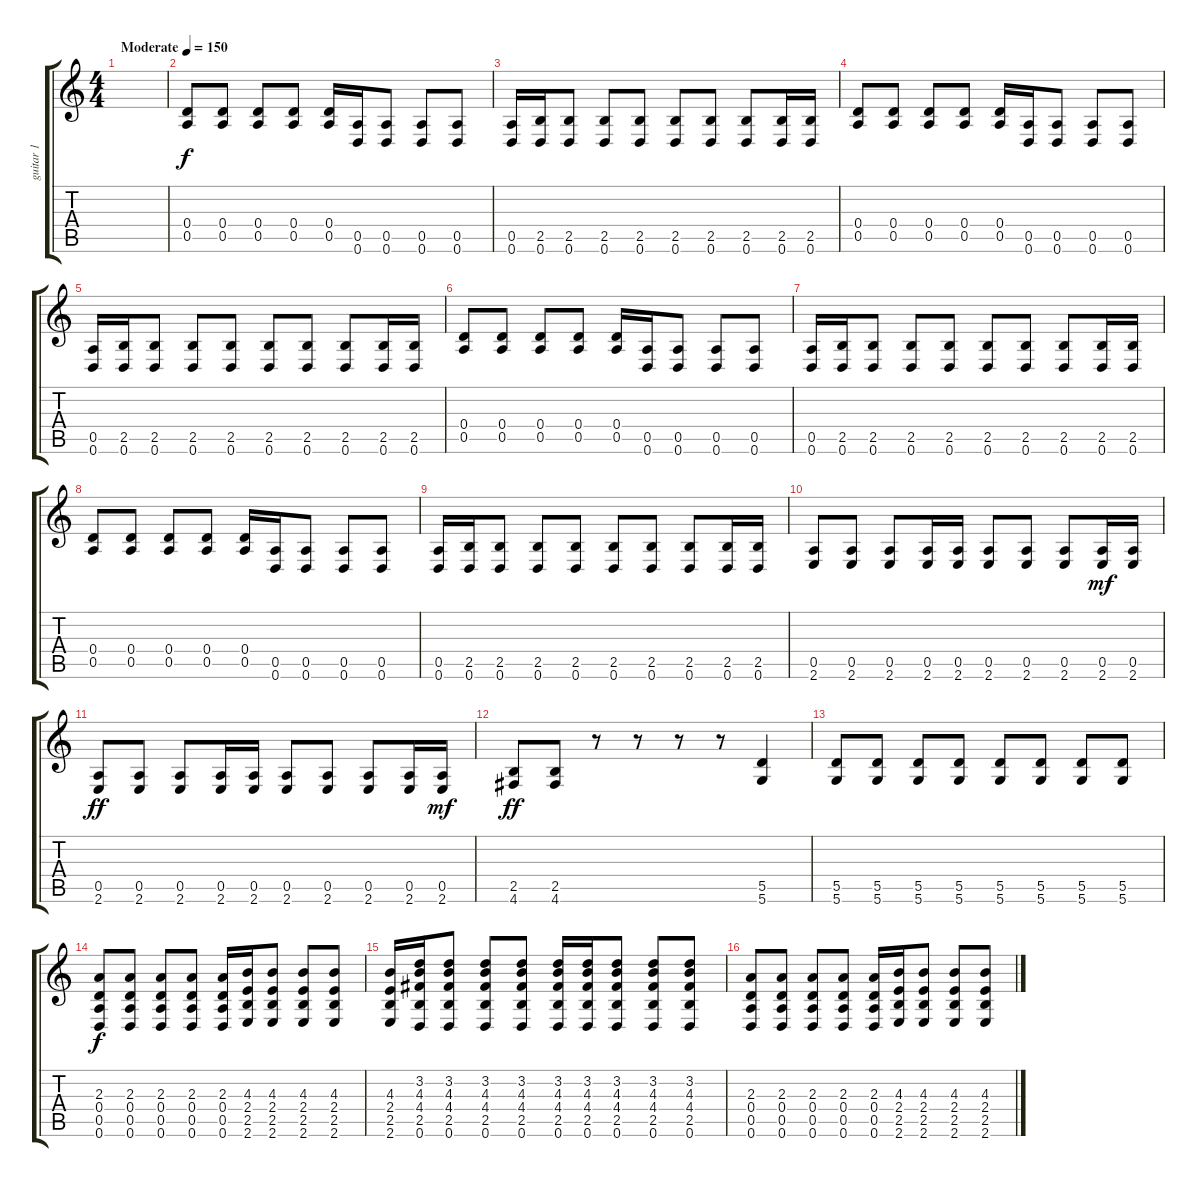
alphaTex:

\track ("guitar 1" "guitar 1") {instrument overdrivenguitar}
\staff {score tabs}
\tuning (E4 B3 G3 D3 A2 D2) {hide}
\ts (4 4)
\tempo (150 "Moderate")
\clef g2
\ks c
|
(0.4 0.5).8 (0.4 0.5).8 (0.4 0.5).8 (0.4 0.5).8 (0.4 0.5).16 (0.5 0.6).16 (0.5 0.6).8 (0.5 0.6).8 (0.5 0.6).8 |
(0.5 0.6).16 (2.5 0.6).16 (2.5 0.6).8 (2.5 0.6).8 (2.5 0.6).8 (2.5 0.6).8 (2.5 0.6).8 (2.5 0.6).8 (2.5 0.6).16 (2.5 0.6).16 |
(0.4 0.5).8 (0.4 0.5).8 (0.4 0.5).8 (0.4 0.5).8 (0.4 0.5).16 (0.5 0.6).16 (0.5 0.6).8 (0.5 0.6).8 (0.5 0.6).8 |
(0.5 0.6).16 (2.5 0.6).16 (2.5 0.6).8 (2.5 0.6).8 (2.5 0.6).8 (2.5 0.6).8 (2.5 0.6).8 (2.5 0.6).8 (2.5 0.6).16 (2.5 0.6).16 |
(0.4 0.5).8 (0.4 0.5).8 (0.4 0.5).8 (0.4 0.5).8 (0.4 0.5).16 (0.5 0.6).16 (0.5 0.6).8 (0.5 0.6).8 (0.5 0.6).8 |
(0.5 0.6).16 (2.5 0.6).16 (2.5 0.6).8 (2.5 0.6).8 (2.5 0.6).8 (2.5 0.6).8 (2.5 0.6).8 (2.5 0.6).8 (2.5 0.6).16 (2.5 0.6).16 |
(0.4 0.5).8 (0.4 0.5).8 (0.4 0.5).8 (0.4 0.5).8 (0.4 0.5).16 (0.5 0.6).16 (0.5 0.6).8 (0.5 0.6).8 (0.5 0.6).8 |
(0.5 0.6).16 (2.5 0.6).16 (2.5 0.6).8 (2.5 0.6).8 (2.5 0.6).8 (2.5 0.6).8 (2.5 0.6).8 (2.5 0.6).8 (2.5 0.6).16 (2.5 0.6).16 |
(0.5 2.6).8 (0.5 2.6).8 (0.5 2.6).8 (0.5 2.6).16 (0.5 2.6).16 (0.5 2.6).8 (0.5 2.6).8 (0.5 2.6).8 (0.5 2.6).16{dy mf} (0.5 2.6).16 |
(0.5 2.6).8{dy ff} (0.5 2.6).8 (0.5 2.6).8 (0.5 2.6).16 (0.5 2.6).16 (0.5 2.6).8 (0.5 2.6).8 (0.5 2.6).8 (0.5 2.6).16 (0.5 2.6).16{dy mf} |
(2.5 4.6).8{dy ff} (2.5 4.6).8 r.8 r.8 r.8 r.8 (5.5 5.6).4 |
(5.5 5.6).8 (5.5 5.6).8 (5.5 5.6).8 (5.5 5.6).8 (5.5 5.6).8 (5.5 5.6).8 (5.5 5.6).8 (5.5 5.6).8 |
(2.3 0.4 0.5 0.6).8{dy f} (2.3 0.4 0.5 0.6).8 (2.3 0.4 0.5 0.6).8 (2.3 0.4 0.5 0.6).8 (2.3 0.4 0.5 0.6).16 (4.3 2.4 2.5 2.6).16 (4.3 2.4 2.5 2.6).8 (4.3 2.4 2.5 2.6).8 (4.3 2.4 2.5 2.6).8 |
(4.3 2.4 2.5 2.6).16 (3.2 4.3 4.4 2.5 0.6).16 (3.2 4.3 4.4 2.5 0.6).8 (3.2 4.3 4.4 2.5 0.6).8 (3.2 4.3 4.4 2.5 0.6).8 (3.2 4.3 4.4 2.5 0.6).16 (3.2 4.3 4.4 2.5 0.6).16 (3.2 4.3 4.4 2.5 0.6).8 (3.2 4.3 4.4 2.5 0.6).8 (3.2 4.3 4.4 2.5 0.6).8 |
(2.3 0.4 0.5 0.6).8 (2.3 0.4 0.5 0.6).8 (2.3 0.4 0.5 0.6).8 (2.3 0.4 0.5 0.6).8 (2.3 0.4 0.5 0.6).16 (4.3 2.4 2.5 2.6).16 (4.3 2.4 2.5 2.6).8 (4.3 2.4 2.5 2.6).8 (4.3 2.4 2.5 2.6).8
